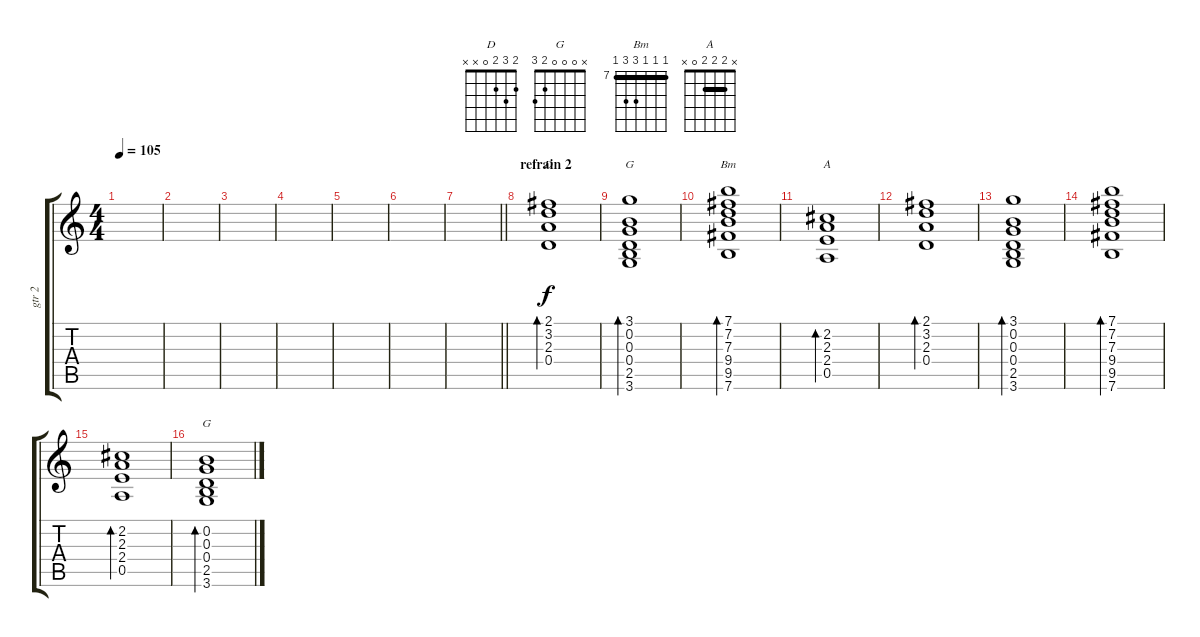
\track ("gtr 2" "gtr 2") {instrument electricguitarclean}
\staff {score tabs}
\tuning (E4 B3 G3 D3 A2 E2) {hide}
\chord ("D" 2 3 2 0 x x)
\chord ("G" 3 0 0 0 2 3)
\chord ("Bm" 7 7 7 9 9 7) {firstfret 7 barre 7}
\chord ("A" x 2 2 2 0 x) {barre 2}
\chord ("G" x 0 0 0 2 3)
\ts (4 4)
\tempo 105
\clef g2
\ks c
|
|
|
|
|
|
\barLineRight lightlight
|
\section ("" "refrain 2")
(2.1 3.2 2.3 0.4).1{bd 120 ch "D" dy f} |
(3.1 0.2 0.3 0.4 2.5 3.6).1{bd 120 ch "G"} |
(7.1 7.2 7.3 9.4 9.5 7.6).1{bd 120 ch "Bm"} |
(2.2 2.3 2.4 0.5).1{bd 120 ch "A"} |
(2.1 3.2 2.3 0.4).1{bd 120} |
(3.1 0.2 0.3 0.4 2.5 3.6).1{bd 120} |
(7.1 7.2 7.3 9.4 9.5 7.6).1{bd 120} |
(2.2 2.3 2.4 0.5).1{bd 120} |
(0.2 0.3 0.4 2.5 3.6).1{bd 120 ch "G"}
